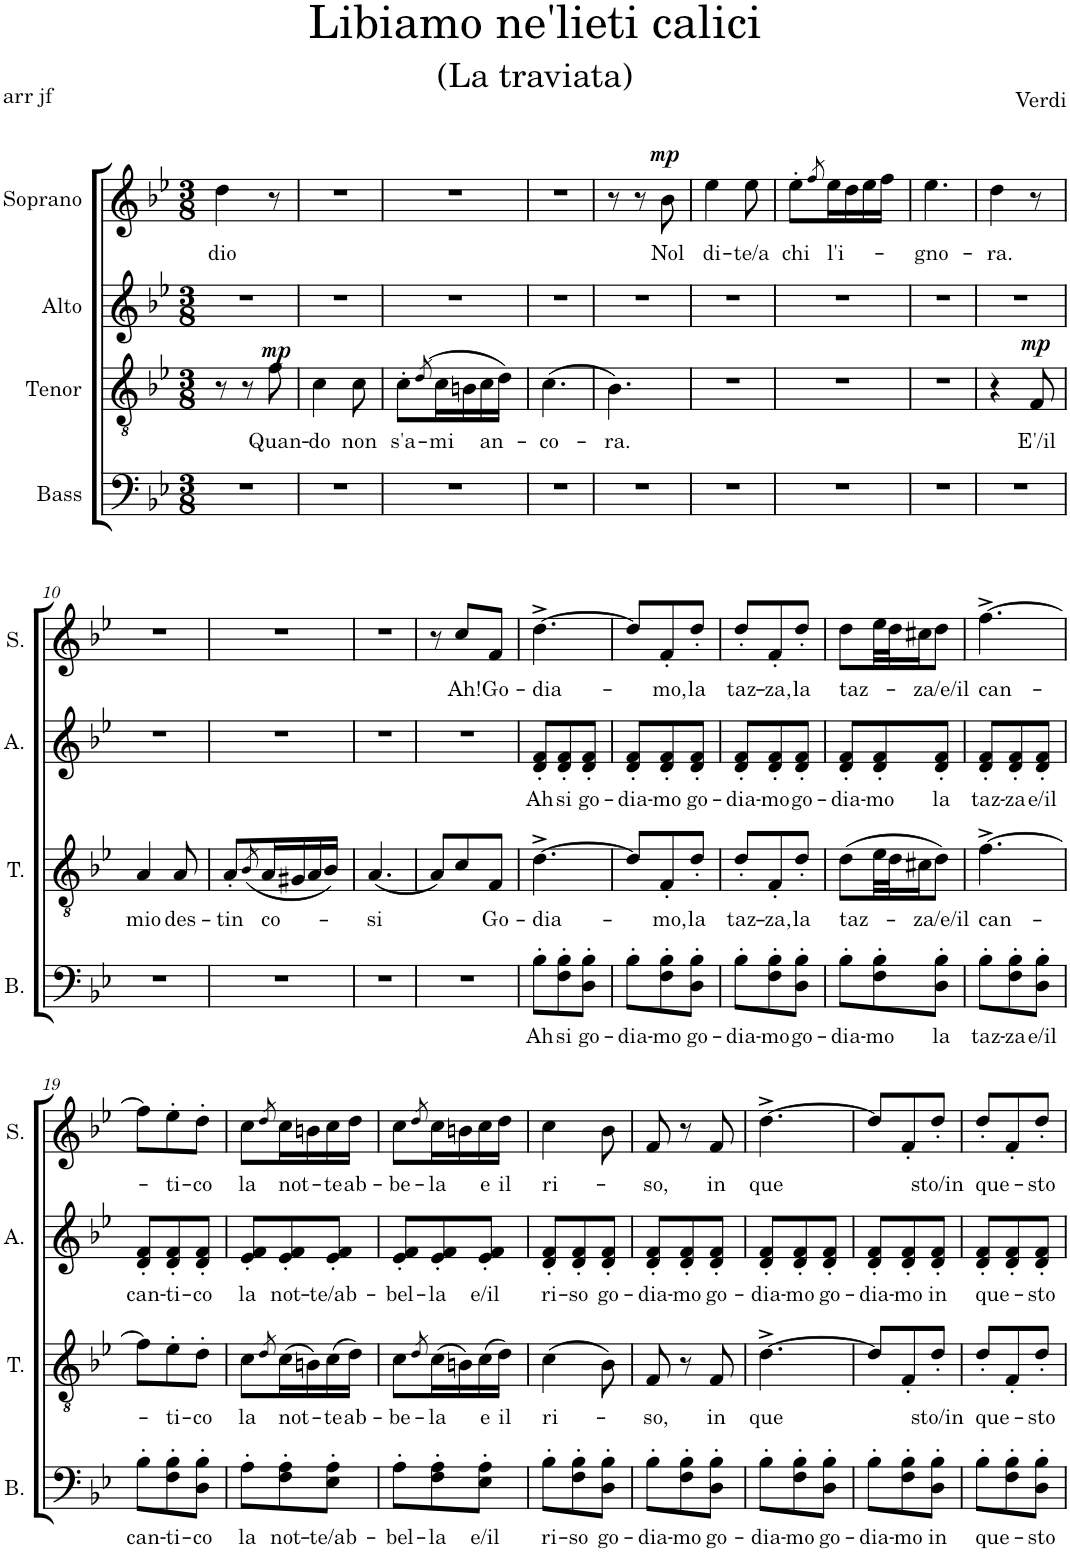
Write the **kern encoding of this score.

**kern	**text	**kern	**text	**dynam	**kern	**text	**kern	**text	**dynam
*part4	*part4	*part3	*part3	*part3	*part2	*part2	*part1	*part1	*part1
*staff4	*staff4	*staff3	*staff3	*staff3	*staff2	*staff2	*staff1	*staff1	*staff1
*I"Bass	*	*I"Tenor	*	*	*I"Alto	*	*I"Soprano	*	*
*I'B.	*	*I'T.	*	*	*I'A.	*	*I'S.	*	*
*clefF4	*	*clefGv2	*	*	*clefG2	*	*clefG2	*	*
*k[b-e-]	*	*k[b-e-]	*	*	*k[b-e-]	*	*k[b-e-]	*	*
*M3/8	*	*M3/8	*	*	*M3/8	*	*M3/8	*	*
=1	=1	=1	=1	=1	=1	=1	=1	=1	=1
!	!	!	!	!	!	!	!	!LO:LY:b	!
4.r	.	8r	.	.	4.r	.	4dd\	-dio	.
.	.	8r	.	.	.	.	.	.	.
!	!	!	!LO:LY:b	!LO:DY:a	!	!	!	!	!
.	.	8f\	Quan-	mp	.	.	8r	.	.
=2	=2	=2	=2	=2	=2	=2	=2	=2	=2
!	!	!	!LO:LY:b	!	!	!	!	!	!
4.r	.	4c\	-do	.	4.r	.	4.r	.	.
!	!	!	!LO:LY:b	!	!	!	!	!	!
.	.	8c\	non	.	.	.	.	.	.
=3	=3	=3	=3	=3	=3	=3	=3	=3	=3
!	!	!	!LO:LY:b	!	!	!	!	!	!
4.r	.	8c'\L	s'a-	.	4.r	.	4.r	.	.
.	.	(8qd/	.	.	.	.	.	.	.
!	!	!	!LO:LY:b	!	!	!	!	!	!
.	.	16c\L	-mi	.	.	.	.	.	.
.	.	16Bn\	.	.	.	.	.	.	.
!	!	!	!LO:LY:b	!	!	!	!	!	!
.	.	16c\	an-	.	.	.	.	.	.
.	.	16d\JJ)	.	.	.	.	.	.	.
=4	=4	=4	=4	=4	=4	=4	=4	=4	=4
!	!	!	!LO:LY:b	!	!	!	!	!	!
4.r	.	(4.c\	-co-	.	4.r	.	4.r	.	.
=5	=5	=5	=5	=5	=5	=5	=5	=5	=5
!	!	!	!LO:LY:b	!	!	!	!	!	!
4.r	.	4.B-\)	-ra.	.	4.r	.	8r	.	.
.	.	.	.	.	.	.	8r	.	.
!	!	!	!	!	!	!	!	!LO:LY:b	!LO:DY:a
.	.	.	.	.	.	.	8b-\	Nol	mp
=6	=6	=6	=6	=6	=6	=6	=6	=6	=6
!	!	!	!	!	!	!	!	!LO:LY:b	!
4.r	.	4.r	.	.	4.r	.	4ee-\	di-	.
!	!	!	!	!	!	!	!	!LO:LY:b	!
.	.	.	.	.	.	.	8ee-\	-te/a	.
=7	=7	=7	=7	=7	=7	=7	=7	=7	=7
!	!	!	!	!	!	!	!	!LO:LY:b	!
4.r	.	4.r	.	.	4.r	.	8ee-'\L	chi	.
.	.	.	.	.	.	.	8qff/	.	.
!	!	!	!	!	!	!	!	!LO:LY:b	!
.	.	.	.	.	.	.	16ee-\L	l'i-	.
.	.	.	.	.	.	.	16dd\	.	.
.	.	.	.	.	.	.	16ee-\	.	.
.	.	.	.	.	.	.	16ff\JJ	.	.
=8	=8	=8	=8	=8	=8	=8	=8	=8	=8
!	!	!	!	!	!	!	!	!LO:LY:b	!
4.r	.	4.r	.	.	4.r	.	4.ee-\	-gno-	.
=9	=9	=9	=9	=9	=9	=9	=9	=9	=9
!	!	!	!	!	!	!	!	!LO:LY:b	!
4.r	.	4r	.	.	4.r	.	4dd\	-ra.	.
!	!	!	!LO:LY:b	!LO:DY:a	!	!	!	!	!
.	.	8F/	E'/il	mp	.	.	8r	.	.
!!LO:LB:g=z
=10	=10	=10	=10	=10	=10	=10	=10	=10	=10
!	!	!	!LO:LY:b	!	!	!	!	!	!
4.r	.	4A/	mio	.	4.r	.	4.r	.	.
!	!	!	!LO:LY:b	!	!	!	!	!	!
.	.	8A/	des-	.	.	.	.	.	.
=11	=11	=11	=11	=11	=11	=11	=11	=11	=11
!	!	!	!LO:LY:b	!	!	!	!	!	!
4.r	.	8A'/L	-tin	.	4.r	.	4.r	.	.
.	.	(8qB-/	.	.	.	.	.	.	.
!	!	!	!LO:LY:b	!	!	!	!	!	!
.	.	16A/L	co-	.	.	.	.	.	.
.	.	16G#X/	.	.	.	.	.	.	.
.	.	16A/	.	.	.	.	.	.	.
.	.	16B-/JJ)	.	.	.	.	.	.	.
=12	=12	=12	=12	=12	=12	=12	=12	=12	=12
!	!	!	!LO:LY:b	!	!	!	!	!	!
4.r	.	(4.A/	-si	.	4.r	.	4.r	.	.
=13	=13	=13	=13	=13	=13	=13	=13	=13	=13
4.r	.	8A/L)	.	.	4.r	.	8r	.	.
!	!	!	!	!	!	!	!	!LO:LY:b	!
.	.	8c/	.	.	.	.	8cc/L	Ah!	.
!	!	!	!LO:LY:b	!	!	!	!	!LO:LY:b	!
.	.	8F/J	Go-	.	.	.	8f/J	Go-	.
=14	=14	=14	=14	=14	=14	=14	=14	=14	=14
!	!LO:LY:b	!	!LO:LY:b	!	!	!LO:LY:b	!	!LO:LY:b	!
8B-'\L	Ah	[4.d^\	-dia-	.	8d/' 8f/'L	Ah	[4.dd^\	-dia-	.
!	!LO:LY:b	!	!	!	!	!LO:LY:b	!	!	!
8F\' 8B-\'	si	.	.	.	8d/' 8f/'	si	.	.	.
!	!LO:LY:b	!	!	!	!	!LO:LY:b	!	!	!
8D\' 8B-\'J	go-	.	.	.	8d/' 8f/'J	go-	.	.	.
=15	=15	=15	=15	=15	=15	=15	=15	=15	=15
!	!LO:LY:b	!	!	!	!	!LO:LY:b	!	!	!
8B-'\L	-dia-	8d/L]	.	.	8d/' 8f/'L	-dia-	8dd/L]	.	.
!	!LO:LY:b	!	!LO:LY:b	!	!	!LO:LY:b	!	!LO:LY:b	!
8F\' 8B-\'	-mo	8F'/	-mo,	.	8d/' 8f/'	-mo	8f'/	-mo,	.
!	!LO:LY:b	!	!LO:LY:b	!	!	!LO:LY:b	!	!LO:LY:b	!
8D\' 8B-\'J	go-	8d'/J	la	.	8d/' 8f/'J	go-	8dd'/J	la	.
=16	=16	=16	=16	=16	=16	=16	=16	=16	=16
!	!LO:LY:b	!	!LO:LY:b	!	!	!LO:LY:b	!	!LO:LY:b	!
8B-'\L	-dia-	8d'/L	taz-	.	8d/' 8f/'L	-dia-	8dd'/L	taz-	.
!	!LO:LY:b	!	!LO:LY:b	!	!	!LO:LY:b	!	!LO:LY:b	!
8F\' 8B-\'	-mo	8F'/	-za,	.	8d/' 8f/'	-mo	8f'/	-za,	.
!	!LO:LY:b	!	!LO:LY:b	!	!	!LO:LY:b	!	!LO:LY:b	!
8D\' 8B-\'J	go-	8d'/J	la	.	8d/' 8f/'J	go-	8dd'/J	la	.
=17	=17	=17	=17	=17	=17	=17	=17	=17	=17
!	!LO:LY:b	!	!LO:LY:b	!	!	!LO:LY:b	!	!LO:LY:b	!
8B-'\L	-dia-	(8d\L	taz-	.	8d/' 8f/'L	-dia-	8dd\L	taz-	.
!	!LO:LY:b	!	!	!	!	!LO:LY:b	!	!	!
8F\' 8B-\'	-mo	32e-\LL	.	.	8d/' 8f/'	-mo	32ee-\LL	.	.
.	.	32d\J	.	.	.	.	32dd\J	.	.
.	.	16c#X\J	.	.	.	.	16cc#X\J	.	.
!	!LO:LY:b	!	!LO:LY:b	!	!	!LO:LY:b	!	!LO:LY:b	!
8D\' 8B-\'J	la	8d\J)	-za/e/il	.	8d/' 8f/'J	la	8dd\J	-za/e/il	.
=18	=18	=18	=18	=18	=18	=18	=18	=18	=18
!	!LO:LY:b	!	!LO:LY:b	!	!	!LO:LY:b	!	!LO:LY:b	!
8B-'\L	taz-	[4.f^\	can-	.	8d/' 8f/'L	taz-	[4.ff^\	can-	.
!	!LO:LY:b	!	!	!	!	!LO:LY:b	!	!	!
8F\' 8B-\'	-za	.	.	.	8d/' 8f/'	-za	.	.	.
!	!LO:LY:b	!	!	!	!	!LO:LY:b	!	!	!
8D\' 8B-\'J	e/il	.	.	.	8d/' 8f/'J	e/il	.	.	.
!!LO:LB:g=z
=19	=19	=19	=19	=19	=19	=19	=19	=19	=19
!	!LO:LY:b	!	!	!	!	!LO:LY:b	!	!	!
8B-'\L	can-	8f\L]	.	.	8d/' 8f/'L	can-	8ff\L]	.	.
!	!LO:LY:b	!	!LO:LY:b	!	!	!LO:LY:b	!	!LO:LY:b	!
8F\' 8B-\'	-ti-	8e-'\	-ti-	.	8d/' 8f/'	-ti-	8ee-'\	-ti-	.
!	!LO:LY:b	!	!LO:LY:b	!	!	!LO:LY:b	!	!LO:LY:b	!
8D\' 8B-\'J	-co	8d'\J	-co	.	8d/' 8f/'J	-co	8dd'\J	-co	.
=20	=20	=20	=20	=20	=20	=20	=20	=20	=20
!	!LO:LY:b	!	!LO:LY:b	!	!	!LO:LY:b	!	!LO:LY:b	!
8A'\L	la	8c\L	la	.	8e-/' 8f/'L	la	8cc\L	la	.
.	.	8qd/	.	.	.	.	8qdd/	.	.
!	!LO:LY:b	!	!LO:LY:b	!	!	!LO:LY:b	!	!LO:LY:b	!
8F\' 8A\'	not-	(16c\L	not-	.	8e-/' 8f/'	not-	16cc\L	not-	.
.	.	16Bn\)	.	.	.	.	16bn\	.	.
!	!LO:LY:b	!	!LO:LY:b	!	!	!LO:LY:b	!	!LO:LY:b	!
8E-\' 8A\'J	-te/ab-	(16c\	-te	.	8e-/' 8f/'J	-te/ab-	16cc\	-te	.
!	!	!	!LO:LY:b	!	!	!	!	!LO:LY:b	!
.	.	16d\JJ)	ab-	.	.	.	16dd\JJ	ab-	.
=21	=21	=21	=21	=21	=21	=21	=21	=21	=21
!	!LO:LY:b	!	!LO:LY:b	!	!	!LO:LY:b	!	!LO:LY:b	!
8A'\L	-bel-	8c\L	-be-	.	8e-/' 8f/'L	-bel-	8cc\L	-be-	.
.	.	8qd/	.	.	.	.	8qdd/	.	.
!	!LO:LY:b	!	!LO:LY:b	!	!	!LO:LY:b	!	!LO:LY:b	!
8F\' 8A\'	-la	(16c\L	-la	.	8e-/' 8f/'	-la	16cc\L	-la	.
.	.	16Bn\)	.	.	.	.	16bn\	.	.
!	!LO:LY:b	!	!LO:LY:b	!	!	!LO:LY:b	!	!LO:LY:b	!
8E-\' 8A\'J	e/il	(16c\	e	.	8e-/' 8f/'J	e/il	16cc\	e	.
!	!	!	!LO:LY:b	!	!	!	!	!LO:LY:b	!
.	.	16d\JJ)	il	.	.	.	16dd\JJ	il	.
=22	=22	=22	=22	=22	=22	=22	=22	=22	=22
!	!LO:LY:b	!	!LO:LY:b	!	!	!LO:LY:b	!	!LO:LY:b	!
8B-'\L	ri-	(4c\	ri-	.	8d/' 8f/'L	ri-	4cc\	ri-	.
!	!LO:LY:b	!	!	!	!	!LO:LY:b	!	!	!
8F\' 8B-\'	-so	.	.	.	8d/' 8f/'	-so	.	.	.
!	!LO:LY:b	!	!	!	!	!LO:LY:b	!	!	!
8D\' 8B-\'J	go-	8B-\)	.	.	8d/' 8f/'J	go-	8b-\	.	.
=23	=23	=23	=23	=23	=23	=23	=23	=23	=23
!	!LO:LY:b	!	!LO:LY:b	!	!	!LO:LY:b	!	!LO:LY:b	!
8B-'\L	-dia-	8F/	-so,	.	8d/' 8f/'L	-dia-	8f/	-so,	.
!	!LO:LY:b	!	!	!	!	!LO:LY:b	!	!	!
8F\' 8B-\'	-mo	8r	.	.	8d/' 8f/'	-mo	8r	.	.
!	!LO:LY:b	!	!LO:LY:b	!	!	!LO:LY:b	!	!LO:LY:b	!
8D\' 8B-\'J	go-	8F/	in	.	8d/' 8f/'J	go-	8f/	in	.
=24	=24	=24	=24	=24	=24	=24	=24	=24	=24
!	!LO:LY:b	!	!LO:LY:b	!	!	!LO:LY:b	!	!LO:LY:b	!
8B-'\L	-dia-	[4.d^\	que	.	8d/' 8f/'L	-dia-	[4.dd^\	que	.
!	!LO:LY:b	!	!	!	!	!LO:LY:b	!	!	!
8F\' 8B-\'	-mo	.	.	.	8d/' 8f/'	-mo	.	.	.
!	!LO:LY:b	!	!	!	!	!LO:LY:b	!	!	!
8D\' 8B-\'J	go-	.	.	.	8d/' 8f/'J	go-	.	.	.
=25	=25	=25	=25	=25	=25	=25	=25	=25	=25
!	!LO:LY:b	!	!	!	!	!LO:LY:b	!	!	!
8B-'\L	-dia-	8d/L]	.	.	8d/' 8f/'L	-dia-	8dd/L]	.	.
!	!LO:LY:b	!	!	!	!	!LO:LY:b	!	!	!
8F\' 8B-\'	-mo	8F'/	.	.	8d/' 8f/'	-mo	8f'/	.	.
!	!LO:LY:b	!	!LO:LY:b	!	!	!LO:LY:b	!	!LO:LY:b	!
8D\' 8B-\'J	in	8d'/J	sto/in	.	8d/' 8f/'J	in	8dd'/J	sto/in	.
=26	=26	=26	=26	=26	=26	=26	=26	=26	=26
!	!LO:LY:b	!	!LO:LY:b	!	!	!LO:LY:b	!	!LO:LY:b	!
8B-'\L	que-	8d'/L	que-	.	8d/' 8f/'L	que-	8dd'/L	que-	.
8F\' 8B-\'	.	8F'/	.	.	8d/' 8f/'	.	8f'/	.	.
!	!LO:LY:b	!	!LO:LY:b	!	!	!LO:LY:b	!	!LO:LY:b	!
8D\' 8B-\'J	-sto	8d'/J	-sto	.	8d/' 8f/'J	-sto	8dd'/J	-sto	.
=	=	=	=	=	=	=	=	=	=
*-	*-	*-	*-	*-	*-	*-	*-	*-	*-
